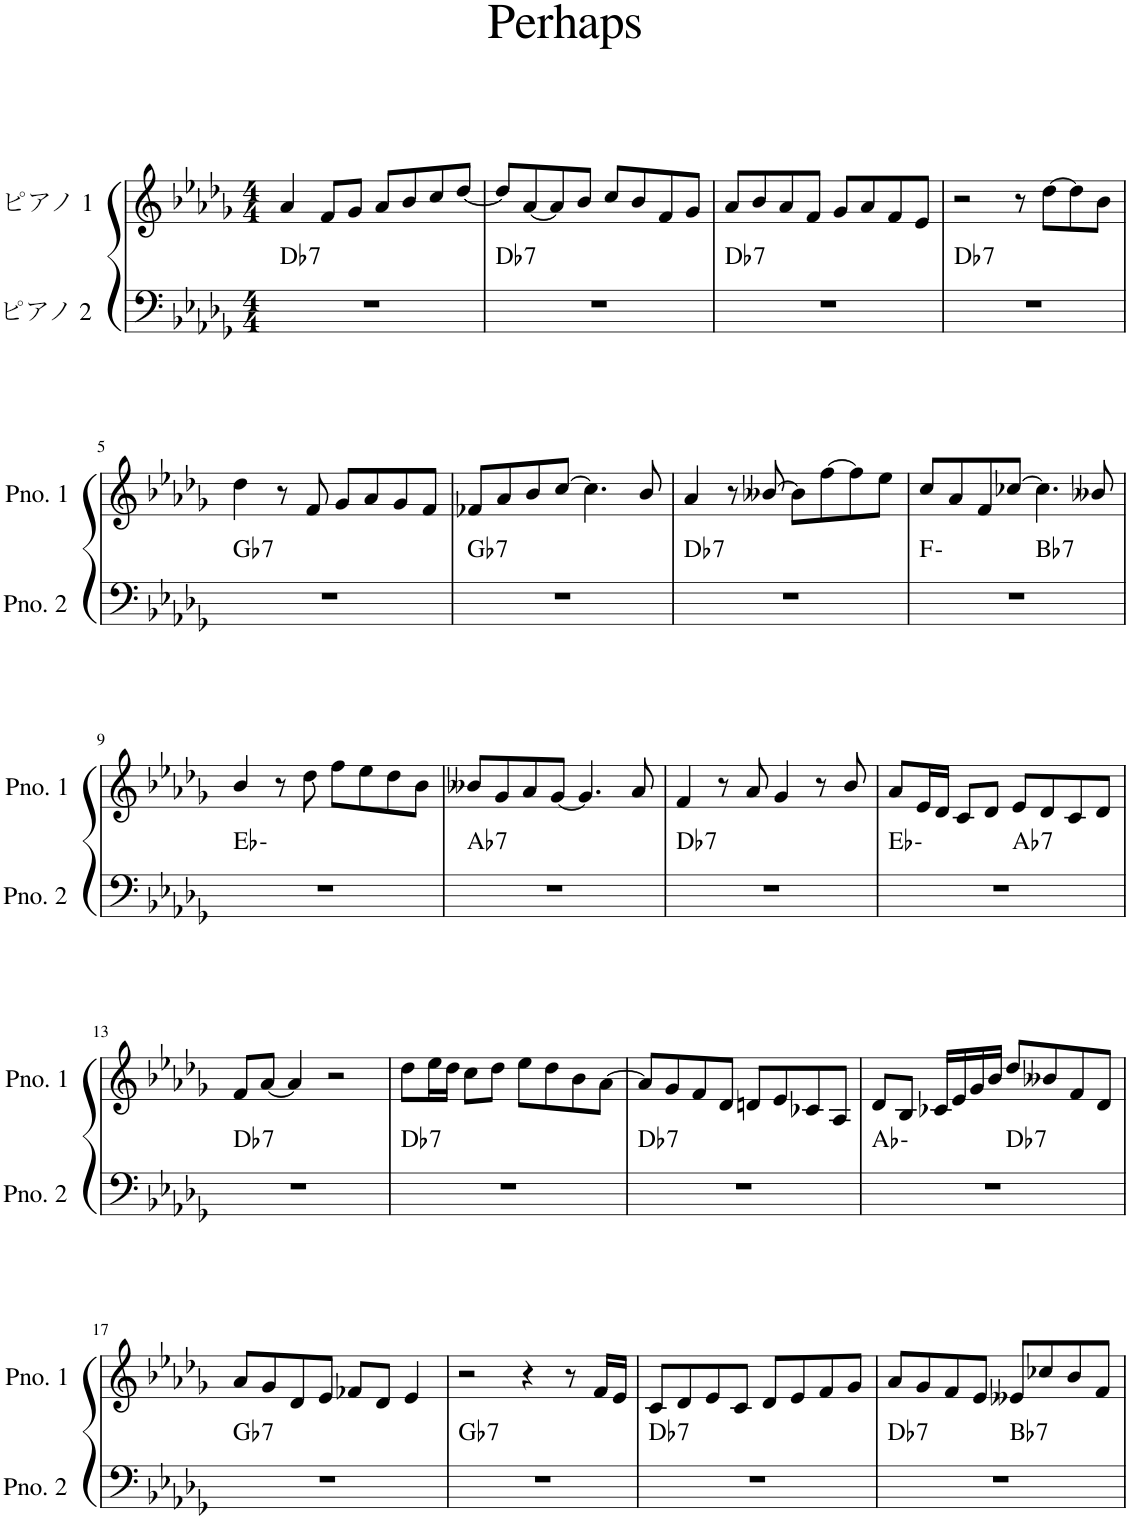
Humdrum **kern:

**kern	**harte	**kern
*part2	*part2	*part1
*staff2	*	*staff1
*I"ピアノ 2	*	*I"ピアノ 1
*clefF4	*	*clefG2
*k[b-e-a-d-g-]	*	*k[b-e-a-d-g-]
*M4/4	*	*M4/4
=1	=1	=1
!	!LO:H:kt=7	!
1r	Db:7	4a-/
.	.	8f/L
.	.	8g-/J
.	.	8a-/L
.	.	8b-/
.	.	8cc/
.	.	[8dd-/J
=2	=2	=2
!	!LO:H:kt=7	!
1r	Db:7	8dd-/L]
.	.	[8a-/
.	.	8a-/]
.	.	8b-/J
.	.	8cc/L
.	.	8b-/
.	.	8f/
.	.	8g-/J
=3	=3	=3
!	!LO:H:kt=7	!
1r	Db:7	8a-/L
.	.	8b-/
.	.	8a-/
.	.	8f/J
.	.	8g-/L
.	.	8a-/
.	.	8f/
.	.	8e-/J
=4	=4	=4
!	!LO:H:kt=7	!
1r	Db:7	2r
.	.	8r
.	.	[8dd-\L
.	.	8dd-\]
.	.	8b-\J
!!LO:LB:g=z
=5	=5	=5
!	!LO:H:kt=7	!
1r	Gb:7	4dd-\
.	.	8r
.	.	8f/
.	.	8g-/L
.	.	8a-/
.	.	8g-/
.	.	8f/J
=6	=6	=6
!	!LO:H:kt=7	!
1r	Gb:7	8f-X/L
.	.	8a-/
.	.	8b-/
.	.	[8cc/J
.	.	4.cc\]
.	.	8b-/
=7	=7	=7
!	!LO:H:kt=7	!
1r	Db:7	4a-/
.	.	8r
.	.	[8b--X/
.	.	8b--\L]
.	.	[8ff\
.	.	8ff\]
.	.	8ee-\J
=8	=8	=8
*^	*	*
1r	2ryy	F:min	8cc/L
.	.	.	8a-/
.	.	.	8f/
.	.	.	[8cc-X/J
!	!	!LO:H:kt=7	!
.	2ryy	Bb:7	4.cc-\]
.	.	.	8b--X/
*v	*v	*	*
!!LO:LB:g=z
=9	=9	=9
1r	Eb:min	4b-/
.	.	8r
.	.	8dd-\
.	.	8ff\L
.	.	8ee-\
.	.	8dd-\
.	.	8b-\J
=10	=10	=10
!	!LO:H:kt=7	!
1r	Ab:7	8b--X/L
.	.	8g-/
.	.	8a-/
.	.	[8g-/J
.	.	4.g-/]
.	.	8a-/
=11	=11	=11
!	!LO:H:kt=7	!
1r	Db:7	4f/
.	.	8r
.	.	8a-/
.	.	4g-/
.	.	8r
.	.	8b-/
=12	=12	=12
*^	*	*
1r	2ryy	Eb:min	8a-/L
.	.	.	16e-/L
.	.	.	16d-/JJ
.	.	.	8c/L
.	.	.	8d-/J
!	!	!LO:H:kt=7	!
.	2ryy	Ab:7	8e-/L
.	.	.	8d-/
.	.	.	8c/
.	.	.	8d-/J
!!LO:LB:g=z
=13	=13	=13	=13
!	!	!LO:H:kt=7	!
*v	*v	*	*
1r	Db:7	8f/L
.	.	[8a-/J
.	.	4a-/]
.	.	2r
=14	=14	=14
!	!LO:H:kt=7	!
1r	Db:7	8dd-\L
.	.	16ee-\L
.	.	16dd-\JJ
.	.	8cc\L
.	.	8dd-\J
.	.	8ee-\L
.	.	8dd-\
.	.	8b-\
.	.	[8a-\J
=15	=15	=15
!	!LO:H:kt=7	!
1r	Db:7	8a-/L]
.	.	8g-/
.	.	8f/
.	.	8d-/J
.	.	8dn/L
.	.	8e-/
.	.	8c-X/
.	.	8A-/J
=16	=16	=16
*^	*	*
1r	2ryy	Ab:min	8d-/L
.	.	.	8B-/J
.	.	.	16c-X/LL
.	.	.	16e-/
.	.	.	16g-/
.	.	.	16b-/JJ
!	!	!LO:H:kt=7	!
.	2ryy	Db:7	8dd-/L
.	.	.	8b--X/
.	.	.	8f/
.	.	.	8d-/J
!!LO:LB:g=z
=17	=17	=17	=17
!	!	!LO:H:kt=7	!
*v	*v	*	*
1r	Gb:7	8a-/L
.	.	8g-/
.	.	8d-/
.	.	8e-/J
.	.	8f-X/L
.	.	8d-/J
.	.	4e-/
=18	=18	=18
!	!LO:H:kt=7	!
1r	Gb:7	2r
.	.	4r
.	.	8r
.	.	16f/LL
.	.	16e-/JJ
=19	=19	=19
!	!LO:H:kt=7	!
1r	Db:7	8c/L
.	.	8d-/
.	.	8e-/
.	.	8c/J
.	.	8d-/L
.	.	8e-/
.	.	8f/
.	.	8g-/J
=20	=20	=20
!	!LO:H:kt=7	!
*^	*	*
1r	2ryy	Db:7	8a-/L
.	.	.	8g-/
.	.	.	8f/
.	.	.	8e-/J
!	!	!LO:H:kt=7	!
.	2ryy	Bb:7	8e--X/L
.	.	.	8cc-X/
.	.	.	8b-/
.	.	.	8f/J
*v	*v	*	*
=	=	=
*-	*-	*-
